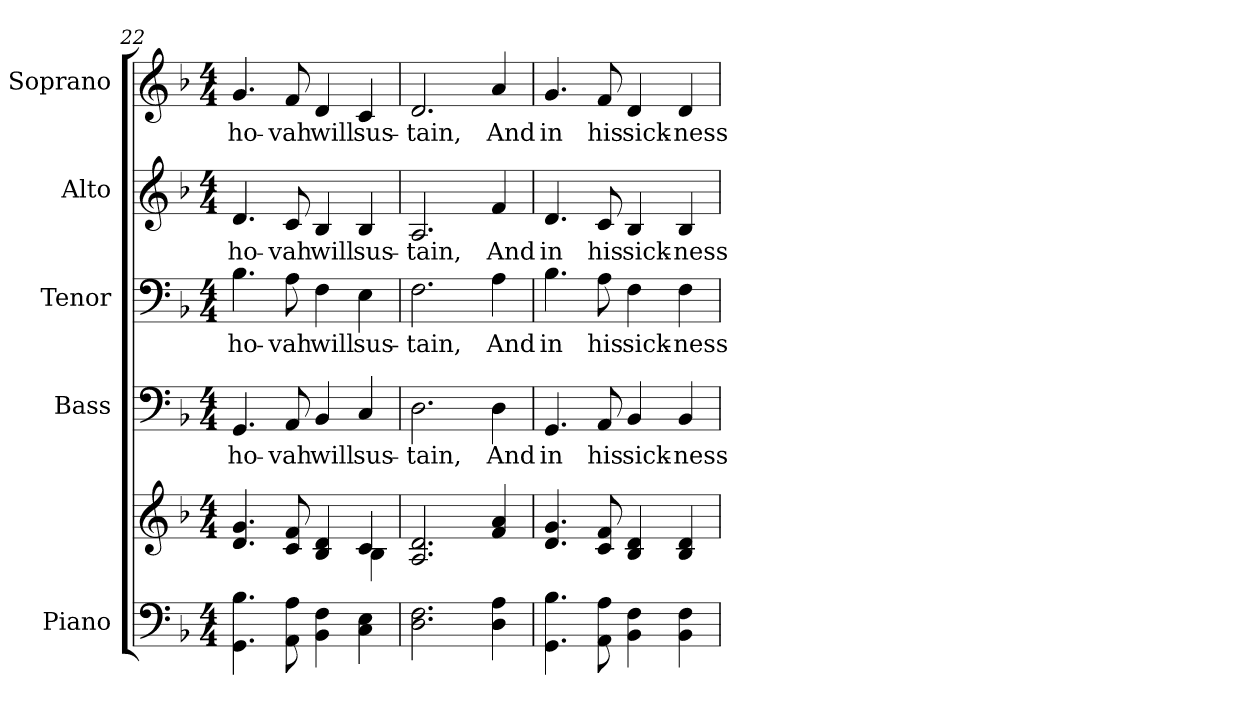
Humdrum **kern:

**kern	**kern	**kern	**text	**kern	**text	**kern	**text	**kern	**text
*part5	*part5	*part4	*part4	*part3	*part3	*part2	*part2	*part1	*part1
*staff6	*staff5	*staff4	*staff4	*staff3	*staff3	*staff2	*staff2	*staff1	*staff1
*I"Piano	*	*I"Bass	*	*I"Tenor	*	*I"Alto	*	*I"Soprano	*
*I'Pno.	*	*I'B.	*	*I'T.	*	*I'A.	*	*I'S.	*
*clefF4	*clefG2	*clefF4	*	*clefF4	*	*clefG2	*	*clefG2	*
*k[b-]	*k[b-]	*k[b-]	*	*k[b-]	*	*k[b-]	*	*k[b-]	*
*F:	*F:	*F:	*	*F:	*	*F:	*	*F:	*
*M4/4	*M4/4	*M4/4	*	*M4/4	*	*M4/4	*	*M4/4	*
=22	=22	=22	=22	=22	=22	=22	=22	=22	=22
*	*^	*	*	*	*	*	*	*	*
!	!	!	!	!LO:LY:b:color=#000000	!	!	!	!	!	!
!	!	!	!	!	!	!LO:LY:b:color=#000000	!	!	!	!
!	!	!	!	!	!	!	!	!LO:LY:b:color=#000000	!	!
!	!	!	!	!	!	!	!	!	!	!LO:LY:b:color=#000000
4.GGi\ 4.B-i	4.di/ 4.gi	2ryy	4.GGi/	-ho-	4.B-i\	-ho-	4.di/	-ho-	4.gi/	-ho-
!	!	!	!	!LO:LY:b:color=#000000	!	!	!	!	!	!
!	!	!	!	!	!	!LO:LY:b:color=#000000	!	!	!	!
!	!	!	!	!	!	!	!	!LO:LY:b:color=#000000	!	!
!	!	!	!	!	!	!	!	!	!	!LO:LY:b:color=#000000
8AAi\ 8Ai	8ci/ 8fi	.	8AAi/	-vah	8Ai\	-vah	8ci/	-vah	8fi/	-vah
!	!	!	!	!LO:LY:b:color=#000000	!	!	!	!	!	!
!	!	!	!	!	!	!LO:LY:b:color=#000000	!	!	!	!
!	!	!	!	!	!	!	!	!LO:LY:b:color=#000000	!	!
!	!	!	!	!	!	!	!	!	!	!LO:LY:b:color=#000000
4BB-i\ 4Fi	4B-i/ 4di	4ryy	4BB-i/	will	4Fi\	will	4B-i/	will	4di/	will
!	!	!	!	!LO:LY:b:color=#000000	!	!	!	!	!	!
!	!	!	!	!	!	!LO:LY:b:color=#000000	!	!	!	!
!	!	!	!	!	!	!	!	!LO:LY:b:color=#000000	!	!
!	!	!	!	!	!	!	!	!	!	!LO:LY:b:color=#000000
4Ci\ 4Ei	4ci/	4B-i\	4Ci/	sus-	4Ei\	sus-	4B-i/	sus-	4ci/	sus-
*	*v	*v	*	*	*	*	*	*	*	*
=23	=23	=23	=23	=23	=23	=23	=23	=23	=23
*	*^	*	*	*	*	*	*	*	*
!	!	!	!	!LO:LY:b:color=#000000	!	!	!	!	!	!
*	*v	*v	*	*	*	*	*	*	*	*
*	*^	*	*	*	*	*	*	*	*
!	!	!	!	!	!	!LO:LY:b:color=#000000	!	!	!	!
*	*v	*v	*	*	*	*	*	*	*	*
*	*^	*	*	*	*	*	*	*	*
!	!	!	!	!	!	!	!	!LO:LY:b:color=#000000	!	!
*	*v	*v	*	*	*	*	*	*	*	*
*	*^	*	*	*	*	*	*	*	*
!	!	!	!	!	!	!	!	!	!	!LO:LY:b:color=#000000
*	*v	*v	*	*	*	*	*	*	*	*
2.Di\ 2.Fi	2.Ai/ 2.di	2.Di\	-tain,	2.Fi\	-tain,	2.Ai/	-tain,	2.di/	-tain,
!	!	!	!LO:LY:b:color=#000000	!	!	!	!	!	!
!	!	!	!	!	!LO:LY:b:color=#000000	!	!	!	!
!	!	!	!	!	!	!	!LO:LY:b:color=#000000	!	!
!	!	!	!	!	!	!	!	!	!LO:LY:b:color=#000000
4Di\ 4Ai	4fi/ 4ai	4Di\	And	4Ai\	And	4fi/	And	4ai/	And
=24	=24	=24	=24	=24	=24	=24	=24	=24	=24
!	!	!	!LO:LY:b:color=#000000	!	!	!	!	!	!
!	!	!	!	!	!LO:LY:b:color=#000000	!	!	!	!
!	!	!	!	!	!	!	!LO:LY:b:color=#000000	!	!
!	!	!	!	!	!	!	!	!	!LO:LY:b:color=#000000
4.GGi\ 4.B-i	4.di/ 4.gi	4.GGi/	in	4.B-i\	in	4.di/	in	4.gi/	in
!	!	!	!LO:LY:b:color=#000000	!	!	!	!	!	!
!	!	!	!	!	!LO:LY:b:color=#000000	!	!	!	!
!	!	!	!	!	!	!	!LO:LY:b:color=#000000	!	!
!	!	!	!	!	!	!	!	!	!LO:LY:b:color=#000000
8AAi\ 8Ai	8ci/ 8fi	8AAi/	his	8Ai\	his	8ci/	his	8fi/	his
!	!	!	!LO:LY:b:color=#000000	!	!	!	!	!	!
!	!	!	!	!	!LO:LY:b:color=#000000	!	!	!	!
!	!	!	!	!	!	!	!LO:LY:b:color=#000000	!	!
!	!	!	!	!	!	!	!	!	!LO:LY:b:color=#000000
4BB-i\ 4Fi	4B-i/ 4di	4BB-i/	sick-	4Fi\	sick-	4B-i/	sick-	4di/	sick-
!	!	!	!LO:LY:b:color=#000000	!	!	!	!	!	!
!	!	!	!	!	!LO:LY:b:color=#000000	!	!	!	!
!	!	!	!	!	!	!	!LO:LY:b:color=#000000	!	!
!	!	!	!	!	!	!	!	!	!LO:LY:b:color=#000000
4BB-i\ 4Fi	4B-i/ 4di	4BB-i/	-ness	4Fi\	-ness	4B-i/	-ness	4di/	-ness
=	=	=	=	=	=	=	=	=	=
*-	*-	*-	*-	*-	*-	*-	*-	*-	*-
